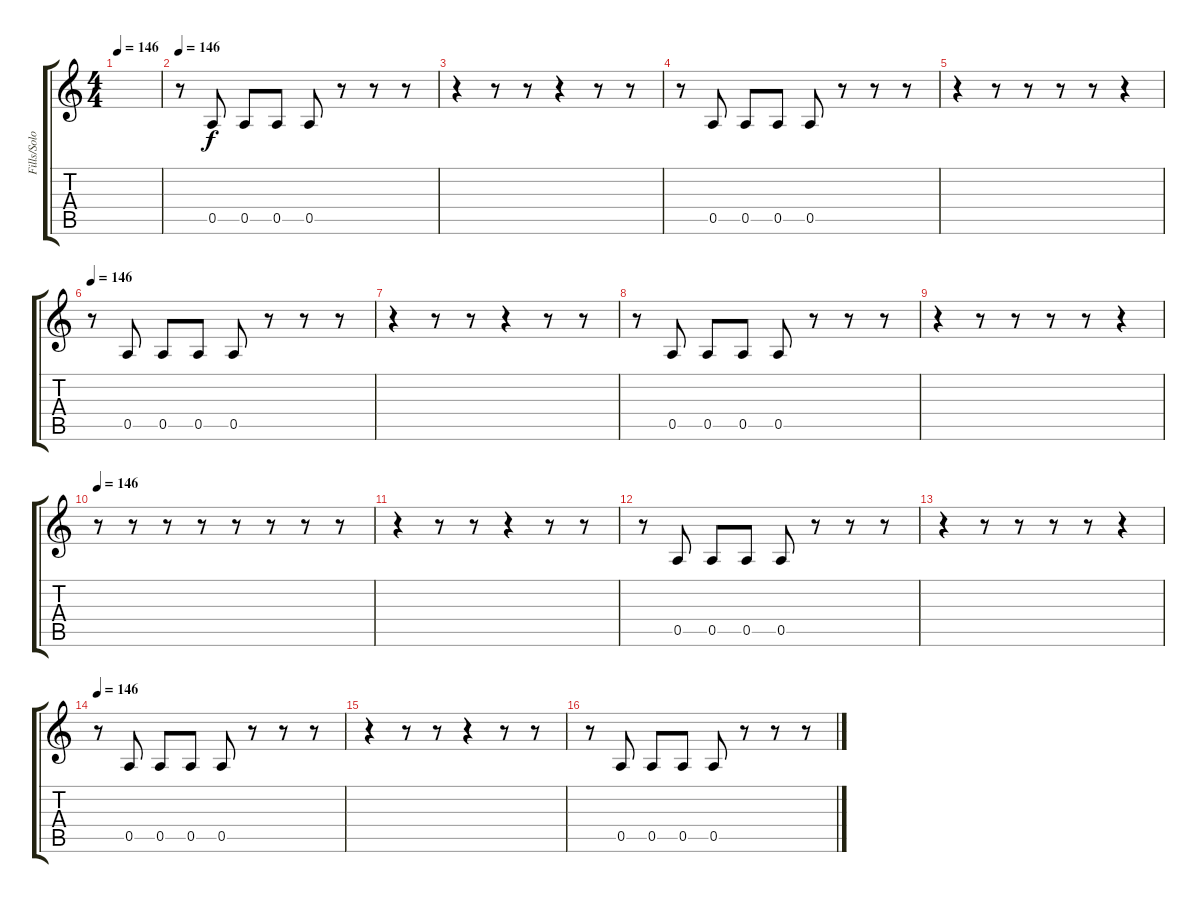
\track ("Fills/Solo" "Fills/Solo") {instrument distortionguitar}
\staff {score tabs}
\tuning (E4 B3 G3 D3 A2 E2) {hide}
\ts (4 4)
\tempo 146
\clef g2
\ks c
|
\tempo 146
r.8{instrument distortionguitar} 0.5.8 0.5.8 0.5.8 0.5.8 r.8 r.8 r.8 |
r.4 r.8 r.8 r.4 r.8 r.8 |
r.8 0.5.8 0.5.8 0.5.8 0.5.8 r.8 r.8 r.8 |
r.4 r.8 r.8 r.8 r.8 r.4 |
\tempo 146
r.8{instrument distortionguitar} 0.5.8 0.5.8 0.5.8 0.5.8 r.8 r.8 r.8 |
r.4 r.8 r.8 r.4 r.8 r.8 |
r.8 0.5.8 0.5.8 0.5.8 0.5.8 r.8 r.8 r.8 |
r.4 r.8 r.8 r.8 r.8 r.4 |
\tempo 146
r.8{instrument distortionguitar} r.8 r.8 r.8 r.8 r.8 r.8 r.8 |
r.4 r.8 r.8 r.4 r.8 r.8 |
r.8 0.5.8 0.5.8 0.5.8 0.5.8 r.8 r.8 r.8 |
r.4 r.8 r.8 r.8 r.8 r.4 |
\tempo 146
r.8{instrument distortionguitar} 0.5.8 0.5.8 0.5.8 0.5.8 r.8 r.8 r.8 |
r.4 r.8 r.8 r.4 r.8 r.8 |
r.8 0.5.8 0.5.8 0.5.8 0.5.8 r.8 r.8 r.8
